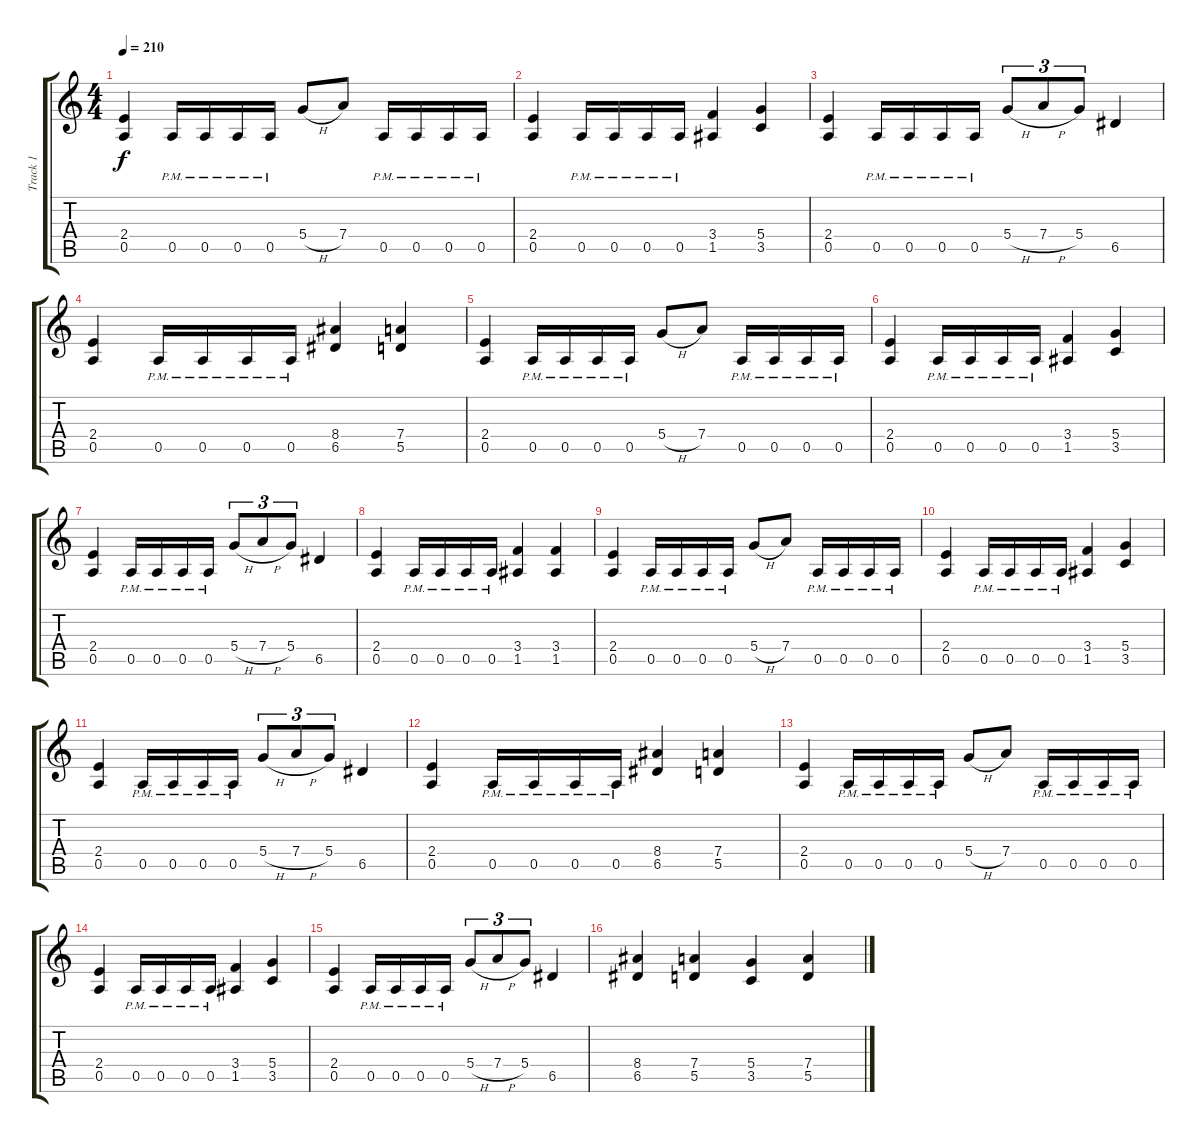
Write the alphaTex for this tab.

\track ("Track 1" "Track 1") {instrument distortionguitar}
\staff {score tabs}
\tuning (E4 B3 G3 D3 A2 E2) {hide}
\ts (4 4)
\tempo 210
\clef g2
\ks c
(2.4 0.5).4{dy f} 0.5{pm}.16 0.5{pm}.16 0.5{pm}.16 0.5{pm}.16 5.4{h}.8 7.4.8 0.5{pm}.16 0.5{pm}.16 0.5{pm}.16 0.5{pm}.16 |
(2.4 0.5).4 0.5{pm}.16 0.5{pm}.16 0.5{pm}.16 0.5{pm}.16 (3.4 1.5).4 (5.4 3.5).4 |
(2.4 0.5).4 0.5{pm}.16 0.5{pm}.16 0.5{pm}.16 0.5{pm}.16 5.4{h}.8{tu (3 2)} 7.4{h}.8{tu (3 2)} 5.4.8{tu (3 2)} 6.5.4 |
(2.4 0.5).4 0.5{pm}.16 0.5{pm}.16 0.5{pm}.16 0.5{pm}.16 (8.4 6.5).4 (7.4 5.5).4 |
(2.4 0.5).4 0.5{pm}.16 0.5{pm}.16 0.5{pm}.16 0.5{pm}.16 5.4{h}.8 7.4.8 0.5{pm}.16 0.5{pm}.16 0.5{pm}.16 0.5{pm}.16 |
(2.4 0.5).4 0.5{pm}.16 0.5{pm}.16 0.5{pm}.16 0.5{pm}.16 (3.4 1.5).4 (5.4 3.5).4 |
(2.4 0.5).4 0.5{pm}.16 0.5{pm}.16 0.5{pm}.16 0.5{pm}.16 5.4{h}.8{tu (3 2)} 7.4{h}.8{tu (3 2)} 5.4.8{tu (3 2)} 6.5.4 |
(2.4 0.5).4 0.5{pm}.16 0.5{pm}.16 0.5{pm}.16 0.5{pm}.16 (3.4 1.5).4 (3.4 1.5).4 |
(2.4 0.5).4 0.5{pm}.16 0.5{pm}.16 0.5{pm}.16 0.5{pm}.16 5.4{h}.8 7.4.8 0.5{pm}.16 0.5{pm}.16 0.5{pm}.16 0.5{pm}.16 |
(2.4 0.5).4 0.5{pm}.16 0.5{pm}.16 0.5{pm}.16 0.5{pm}.16 (3.4 1.5).4 (5.4 3.5).4 |
(2.4 0.5).4 0.5{pm}.16 0.5{pm}.16 0.5{pm}.16 0.5{pm}.16 5.4{h}.8{tu (3 2)} 7.4{h}.8{tu (3 2)} 5.4.8{tu (3 2)} 6.5.4 |
(2.4 0.5).4 0.5{pm}.16 0.5{pm}.16 0.5{pm}.16 0.5{pm}.16 (8.4 6.5).4 (7.4 5.5).4 |
(2.4 0.5).4 0.5{pm}.16 0.5{pm}.16 0.5{pm}.16 0.5{pm}.16 5.4{h}.8 7.4.8 0.5{pm}.16 0.5{pm}.16 0.5{pm}.16 0.5{pm}.16 |
(2.4 0.5).4 0.5{pm}.16 0.5{pm}.16 0.5{pm}.16 0.5{pm}.16 (3.4 1.5).4 (5.4 3.5).4 |
(2.4 0.5).4 0.5{pm}.16 0.5{pm}.16 0.5{pm}.16 0.5{pm}.16 5.4{h}.8{tu (3 2)} 7.4{h}.8{tu (3 2)} 5.4.8{tu (3 2)} 6.5.4 |
(8.4 6.5).4 (7.4 5.5).4 (5.4 3.5).4 (7.4 5.5).4
